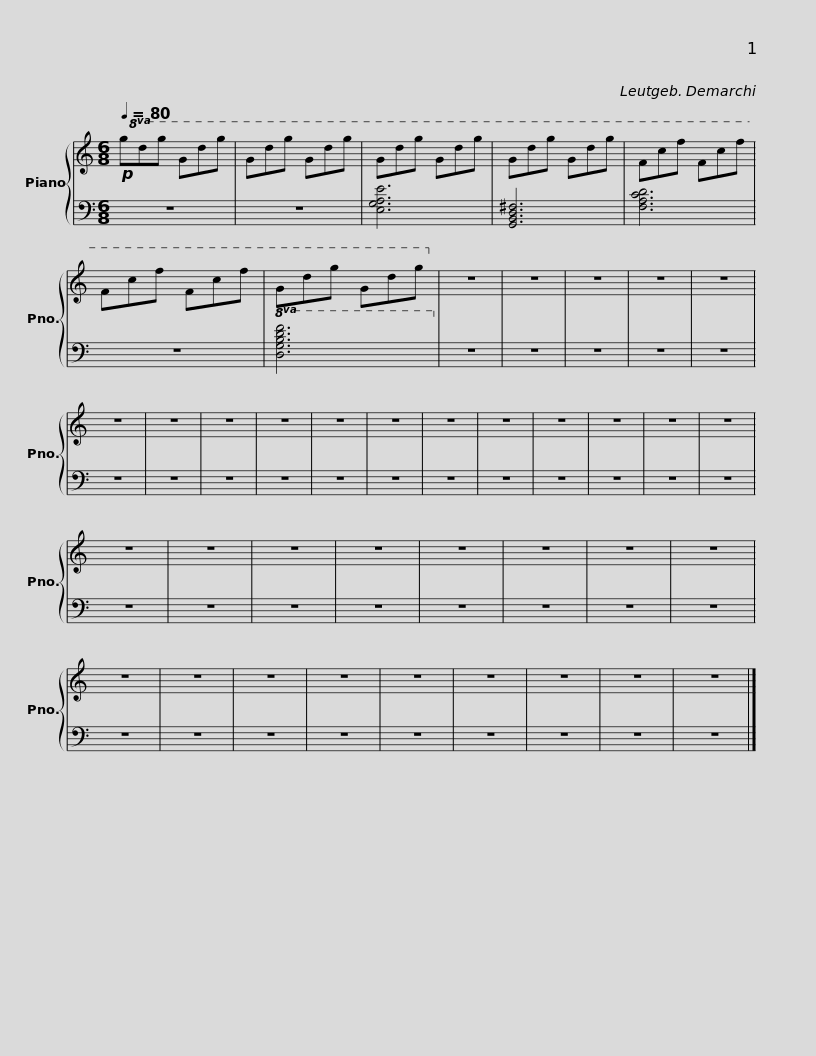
X:1
%%score { 1 | 2 }
L:1/8
Q:1/4=80
M:6/8
I:linebreak $
K:C
V:1 treble
V:2 bass
V:1
!p!!8va(! gd'g' gd'g' | gd'g' gd'g' | gd'g' gd'g' | gd'g' gd'g' | fc'f' fc'f' | %5
 fc'f' fc'f' | gd'g' gd'g'!8va)! |$ z6 | z6 | z6 | %10
 z6 | z6 | z6 | z6 | z6 | %15
 z6 | z6 | z6 | z6 | z6 | %20
 z6 | z6 | z6 | z6 | z6 |$ %25
 z6 | z6 | z6 | z6 | z6 | %30
 z6 | z6 | z6 | z6 | z6 | %35
 z6 | z6 | z6 | z6 | z6 | %40
 z6 |] %41
V:2
 z6 | z6 | [E,G,A,E]6 | [G,,B,,D,^F,]6 | [F,A,CD]6 | %5
 z6 |!8va(! [D,G,B,DF]6!8va)! |$ z6 | z6 | z6 | %10
 z6 | z6 | z6 | z6 | z6 | %15
 z6 | z6 | z6 | z6 | z6 | %20
 z6 | z6 | z6 | z6 | z6 |$ %25
 z6 | z6 | z6 | z6 | z6 | %30
 z6 | z6 | z6 | z6 | z6 | %35
 z6 | z6 | z6 | z6 | z6 | %40
 z6 |] %41
